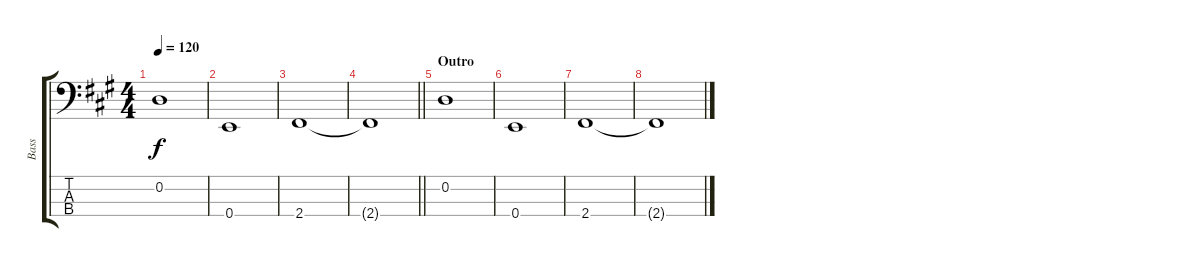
\track ("Bass" "Bass") {instrument electricbasspick}
\staff {score tabs}
\tuning (G2 D2 A1 E1) {hide}
\ts (4 4)
\tempo 120
\clef f4
\ks f#minor
0.2.1{dy f} |
0.4.1 |
2.4.1 |
\barLineRight lightlight
2.4{t}.1 |
\section ("" "Outro")
0.2.1 |
0.4.1 |
2.4.1 |
2.4{t}.1
